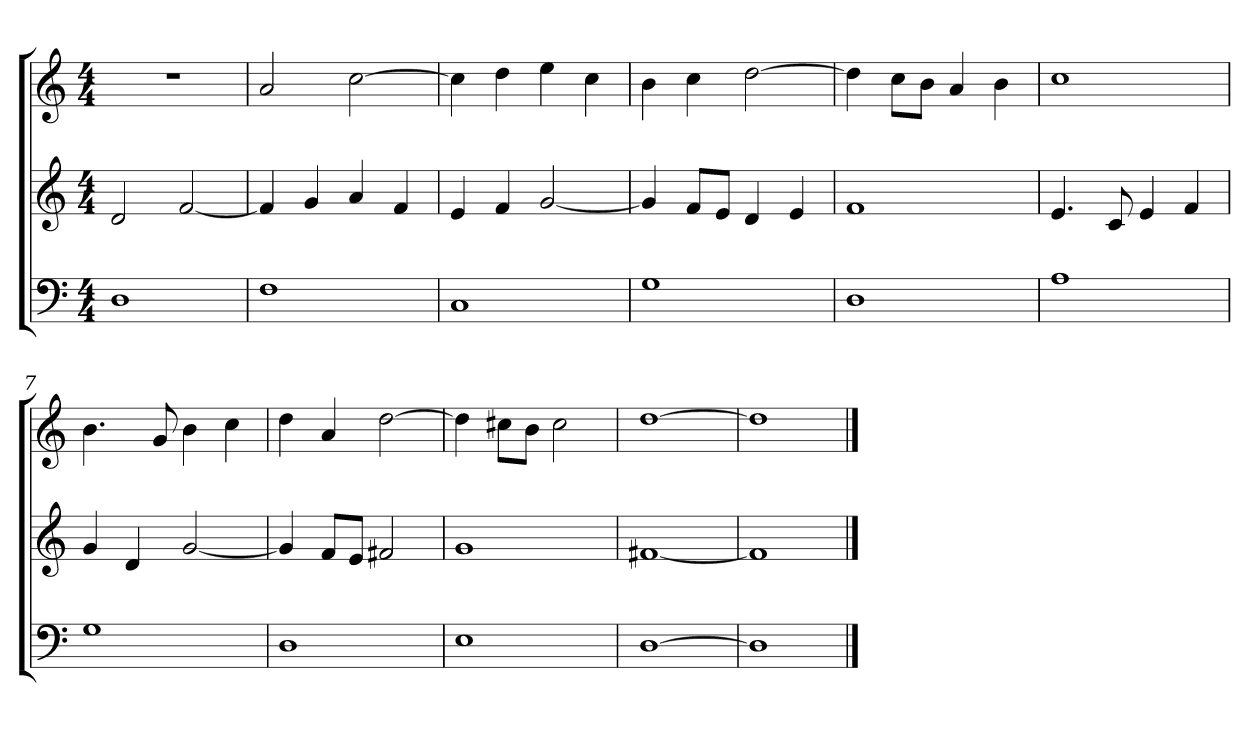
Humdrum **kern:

**kern	**kern	**kern
*part3	*part2	*part1
*staff3	*staff2	*staff1
*k[]	*k[]	*k[]
*M4/4	*M4/4	*M4/4
=1	=1	=1
1D	2d	1r
.	[2f	.
=2	=2	=2
1F	4f]	2a
.	4g	.
.	4a	[2cc
.	4f	.
=3	=3	=3
1C	4e	4cc]
.	4f	4dd
.	[2g	4ee
.	.	4cc
=4	=4	=4
1G	4g]	4b
.	8fL	4cc
.	8eJ	.
.	4d	[2dd
.	4e	.
=5	=5	=5
1D	1f	4dd]
.	.	8ccL
.	.	8bJ
.	.	4a
.	.	4b
=6	=6	=6
1A	4.e	1cc
.	8c	.
.	4e	.
.	4f	.
=7	=7	=7
1G	4g	4.b
.	4d	.
.	.	8g
.	[2g	4b
.	.	4cc
=8	=8	=8
1D	4g]	4dd
.	8fL	4a
.	8eJ	.
.	2f#X	[2dd
=9	=9	=9
1E	1g	4dd]
.	.	8cc#XL
.	.	8bJ
.	.	2cc#
=10	=10	=10
[1D	[1f#X	[1dd
=11	=11	=11
1D]	1f#]	1dd]
==	==	==
*-	*-	*-
